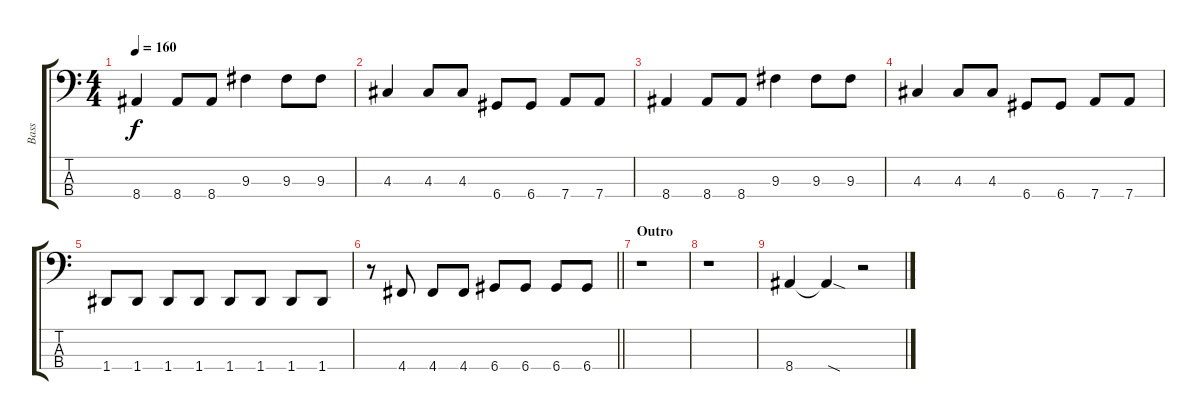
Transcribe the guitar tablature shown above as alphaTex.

\track ("Bass" "Bass") {instrument electricbasspick}
\staff {score tabs}
\tuning (G2 D2 A1 D1) {hide}
\ts (4 4)
\tempo 160
\clef f4
\ks c
8.4.4{dy f} 8.4.8 8.4.8 9.3.4 9.3.8 9.3.8 |
4.3.4 4.3.8 4.3.8 6.4.8 6.4.8 7.4.8 7.4.8 |
8.4.4 8.4.8 8.4.8 9.3.4 9.3.8 9.3.8 |
4.3.4 4.3.8 4.3.8 6.4.8 6.4.8 7.4.8 7.4.8 |
1.4.8 1.4.8 1.4.8 1.4.8 1.4.8 1.4.8 1.4.8 1.4.8 |
\barLineRight lightlight
r.8 4.4.8 4.4.8 4.4.8 6.4.8 6.4.8 6.4.8 6.4.8 |
\section ("" "Outro")
r.1 |
r.1 |
8.4.4 8.4{sod t}.4 r.2
